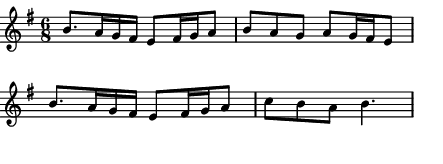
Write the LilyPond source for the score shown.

\version "2.12.1"

\paper
{
  make-footer=##f
  make-header=##f

  left-margin = 0\cm
  top-margin = 0\cm
  bottom-margin = 0\cm

  indent = 0\cm
  between-system-padding = 1\mm

  paper-width = 7.5\cm
  line-width = 7\cm
  paper-height = 3.2\cm
}

{
  #(set-global-staff-size 12)
  \key g \major
  \relative c'{
    \time 6/8
    b'8. a16 g fis e8 fis16 g a8 b a g a g16 fis e8 %\break
    b'8. a16 g fis e8 fis16 g a8 c b a b4.
  }
}
